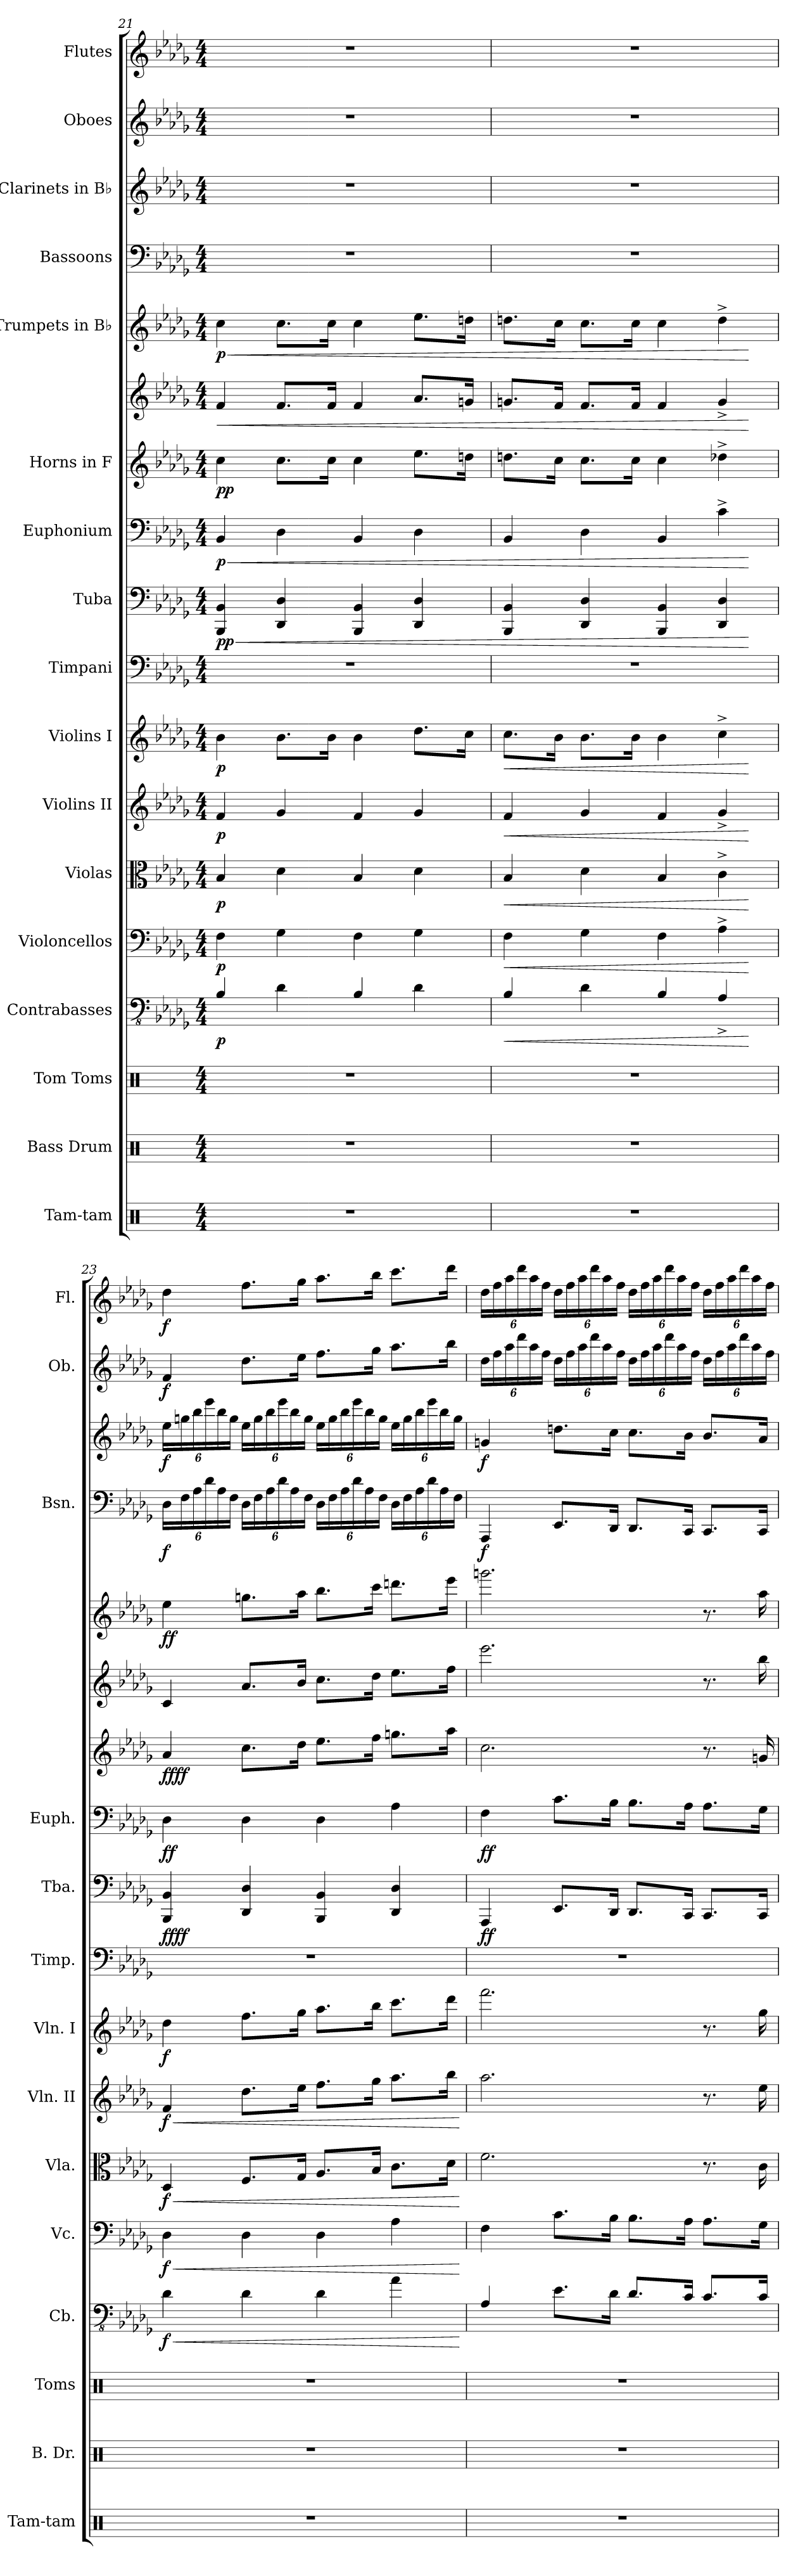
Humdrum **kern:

**kern	**kern	**kern	**kern	**dynam	**kern	**dynam	**kern	**dynam	**kern	**dynam	**kern	**dynam	**kern	**kern	**dynam	**kern	**dynam	**kern	**kern	**dynam	**kern	**dynam	**kern	**dynam	**kern	**dynam	**kern	**dynam	**kern	**dynam
*part17	*part16	*part15	*part14	*part14	*part13	*part13	*part12	*part12	*part11	*part11	*part10	*part10	*part9	*part8	*part8	*part7	*part7	*part6	*part6	*part6	*part5	*part5	*part4	*part4	*part3	*part3	*part2	*part2	*part1	*part1
*staff18	*staff17	*staff16	*staff15	*staff15	*staff14	*staff14	*staff13	*staff13	*staff12	*staff12	*staff11	*staff11	*staff10	*staff9	*staff9	*staff8	*staff8	*staff7	*staff6	*staff6/7	*staff5	*staff5	*staff4	*staff4	*staff3	*staff3	*staff2	*staff2	*staff1	*staff1
*I"Tam-tam	*I"Bass Drum	*I"Tom Toms	*I"Contrabasses	*	*I"Violoncellos	*	*I"Violas	*	*I"Violins II	*	*I"Violins I	*	*I"Timpani	*I"Tuba	*	*I"Euphonium	*	*I"Horns in F	*	*	*I"Trumpets in B♭	*	*I"Bassoons	*	*I"Clarinets in B♭	*	*I"Oboes	*	*I"Flutes	*
*I'Tam-tam	*I'B. Dr.	*I'Toms	*I'Cb.	*	*I'Vc.	*	*I'Vla.	*	*I'Vln. II	*	*I'Vln. I	*	*I'Timp.	*I'Tba.	*	*I'Euph.	*	*	*	*	*	*	*I'Bsn.	*	*	*	*I'Ob.	*	*I'Fl.	*
*clefX	*clefX	*clefX	*clefFv4	*	*clefF4	*	*clefC3	*	*clefG2	*	*clefG2	*	*clefF4	*clefF4	*	*clefF4	*	*clefG2	*clefG2	*	*clefG2	*	*clefF4	*	*clefG2	*	*clefG2	*	*clefG2	*
*	*	*	*ITrd7c12	*	*	*	*	*	*	*	*	*	*	*	*	*	*	*ITrd4c7	*ITrd4c7	*	*ITrd1c2	*	*	*	*ITrd1c2	*	*	*	*	*
*k[]	*k[]	*k[]	*k[b-e-a-d-g-]	*	*k[b-e-a-d-g-]	*	*k[b-e-a-d-g-]	*	*k[b-e-a-d-g-]	*	*k[b-e-a-d-g-]	*	*k[b-e-a-d-g-]	*k[b-e-a-d-g-]	*	*k[b-e-a-d-g-]	*	*k[b-e-a-d-g-c-]	*k[b-e-a-d-g-c-]	*	*k[b-e-a-d-g-c-f-]	*	*k[b-e-a-d-g-]	*	*k[b-e-a-d-g-c-f-]	*	*k[b-e-a-d-g-]	*	*k[b-e-a-d-g-]	*
*M4/4	*M4/4	*M4/4	*M4/4	*	*M4/4	*	*M4/4	*	*M4/4	*	*M4/4	*	*M4/4	*M4/4	*	*M4/4	*	*M4/4	*M4/4	*	*M4/4	*	*M4/4	*	*M4/4	*	*M4/4	*	*M4/4	*
=21	=21	=21	=21	=21	=21	=21	=21	=21	=21	=21	=21	=21	=21	=21	=21	=21	=21	=21	=21	=21	=21	=21	=21	=21	=21	=21	=21	=21	=21	=21
!	!	!	!	!LO:DY:b	!	!LO:DY:b	!	!LO:DY:b	!	!LO:DY:b	!	!LO:DY:b	!	!	!LO:HP:b	!	!LO:HP:b	!	!	!LO:HP:b	!	!LO:HP:b	!	!	!	!	!	!	!	!
!	!	!	!	!	!	!	!	!	!	!	!	!	!	!	!LO:DY:n=1:b	!	!	!	!	!	!	!	!	!	!	!	!	!	!	!
!	!	!	!	!	!	!	!	!	!	!	!	!	!	!	!LO:DY:n=2:b	!	!LO:DY:n=1:b	!	!	!LO:DY:n=1:b=2	!	!	!	!	!	!	!	!	!	!
!	!	!	!	!	!	!	!	!	!	!	!	!	!	!	!	!	!	!	!	!LO:DY:n=2:b	!	!LO:DY:n=1:b	!	!	!	!	!	!	!	!
1r	1r	1r	4BBB-/	p	4F\	p	4B-/	p	4f/	p	4b-\	p	1r	4BBB-/ 4BB-/	< p p	4BB-/	< p	4f\	4B-/	< p p	4b-\	< p	1r	.	1r	.	1r	.	1r	.
.	.	.	4DD-\	.	4G-\	.	4d-\	.	4g-/	.	8.b-\L	.	.	4DD-/ 4D-/	.	4D-\	.	8.f\L	8.B-/L	.	8.b-\L	.	.	.	.	.	.	.	.	.
.	.	.	.	.	.	.	.	.	.	.	16b-\Jk	.	.	.	.	.	.	16f\Jk	16B-/Jk	.	16b-\Jk	.	.	.	.	.	.	.	.	.
.	.	.	4BBB-/	.	4F\	.	4B-/	.	4f/	.	4b-\	.	.	4BBB-/ 4BB-/	.	4BB-/	.	4f\	4B-/	.	4b-\	.	.	.	.	.	.	.	.	.
.	.	.	4DD-\	.	4G-\	.	4d-\	.	4g-/	.	8.dd-\L	.	.	4DD-/ 4D-/	.	4D-\	.	8.a-\L	8.d-/L	.	8.dd-\L	.	.	.	.	.	.	.	.	.
.	.	.	.	.	.	.	.	.	.	.	16cc\Jk	.	.	.	.	.	.	16gn\Jk	16cn/Jk	.	16ccn\Jk	.	.	.	.	.	.	.	.	.
=22	=22	=22	=22	=22	=22	=22	=22	=22	=22	=22	=22	=22	=22	=22	=22	=22	=22	=22	=22	=22	=22	=22	=22	=22	=22	=22	=22	=22	=22	=22
!	!	!	!	!LO:HP:b	!	!LO:HP:b	!	!LO:HP:b	!	!LO:HP:b	!	!LO:HP:b	!	!	!	!	!	!	!	!	!	!	!	!	!	!	!	!	!	!
1r	1r	1r	4BBB-/	<	4F\	<	4B-/	<	4f/	<	8.cc\L	<	1r	4BBB-/ 4BB-/	.	4BB-/	.	8.gn\L	8.cn/L	.	8.ccn\L	.	1r	.	1r	.	1r	.	1r	.
.	.	.	.	.	.	.	.	.	.	.	16b-\Jk	.	.	.	.	.	.	16f\Jk	16B-/Jk	.	16b-\Jk	.	.	.	.	.	.	.	.	.
.	.	.	4DD-\	.	4G-\	.	4d-\	.	4g-/	.	8.b-\L	.	.	4DD-/ 4D-/	.	4D-\	.	8.f\L	8.B-/L	.	8.b-\L	.	.	.	.	.	.	.	.	.
.	.	.	.	.	.	.	.	.	.	.	16b-\Jk	.	.	.	.	.	.	16f\Jk	16B-/Jk	.	16b-\Jk	.	.	.	.	.	.	.	.	.
.	.	.	4BBB-/	.	4F\	.	4B-/	.	4f/	.	4b-\	.	.	4BBB-/ 4BB-/	.	4BB-/	.	4f\	4B-/	.	4b-\	.	.	.	.	.	.	.	.	.
.	.	.	4AAA-^/	.	4A-^\	.	4c^\	.	4g-^/	.	4cc^\	.	.	4DD-/ 4D-/	.	4c^\	.	4g-X^\	4c^/	.	4cc^\	.	.	.	.	.	.	.	.	.
.	.	.	.	[	.	[	.	[	.	[	.	[	.	.	[	.	[	.	.	[	.	[	.	.	.	.	.	.	.	.
!!LO:PB:g=z
=23	=23	=23	=23	=23	=23	=23	=23	=23	=23	=23	=23	=23	=23	=23	=23	=23	=23	=23	=23	=23	=23	=23	=23	=23	=23	=23	=23	=23	=23	=23
!	!	!	!	!LO:HP:b	!	!LO:HP:b	!	!LO:HP:b	!	!LO:HP:b	!	!	!	!	!	!	!	!	!	!	!	!	!	!	!	!	!	!	!	!
*	*	*	*	*	*	*	*	*	*	*	*	*	*	*	*	*	*	*	*	*	*	*	*Xbrackettup	*	*Xbrackettup	*	*	*	*	*
!	!	!	!	!LO:DY:n=1:b	!	!LO:DY:n=1:b	!	!LO:DY:n=1:b	!	!LO:DY:n=1:b	!	!LO:DY:b	!	!	!LO:DY:b	!	!	!	!	!	!	!	!	!	!	!	!	!	!	!
!	!	!	!	!	!	!	!	!	!	!	!	!	!	!	!LO:DY:n=1:b	!	!LO:DY:b	!	!	!LO:DY:b=2	!	!	!	!	!	!	!	!	!	!
!	!	!	!	!	!	!	!	!	!	!	!	!	!	!	!	!	!	!	!	!LO:DY:n=1:b	!	!LO:DY:b	!	!LO:DY:b	!	!LO:DY:b	!	!LO:DY:b	!	!LO:DY:b
1r	1r	1r	4DD-\	< f	4D-\	< f	4D-/	< f	4f/	< f	4dd-\	f	1r	4BBB-/ 4BB-/	ff ff	4D-\	ff	4d-/	4F/	ff ff	4dd-\	ff	24D-\LL	f	24dd-\LL	f	4f/	f	4dd-\	f
.	.	.	.	.	.	.	.	.	.	.	.	.	.	.	.	.	.	.	.	.	.	.	24F\	.	24ffn\	.	.	.	.	.
.	.	.	.	.	.	.	.	.	.	.	.	.	.	.	.	.	.	.	.	.	.	.	24A-\	.	24aa-\	.	.	.	.	.
.	.	.	.	.	.	.	.	.	.	.	.	.	.	.	.	.	.	.	.	.	.	.	24d-\	.	24ddd-\	.	.	.	.	.
.	.	.	.	.	.	.	.	.	.	.	.	.	.	.	.	.	.	.	.	.	.	.	24A-\	.	24aa-\	.	.	.	.	.
.	.	.	.	.	.	.	.	.	.	.	.	.	.	.	.	.	.	.	.	.	.	.	24F\JJ	.	24ff\JJ	.	.	.	.	.
.	.	.	4DD-\	.	4D-\	.	8.F/L	.	8.dd-\L	.	8.ff\L	.	.	4DD-/ 4D-/	.	4D-\	.	8.f\L	8.d-/L	.	8.ffn\L	.	24D-\LL	.	24dd-\LL	.	8.dd-\L	.	8.ff\L	.
.	.	.	.	.	.	.	.	.	.	.	.	.	.	.	.	.	.	.	.	.	.	.	24F\	.	24ff\	.	.	.	.	.
.	.	.	.	.	.	.	.	.	.	.	.	.	.	.	.	.	.	.	.	.	.	.	24A-\	.	24aa-\	.	.	.	.	.
.	.	.	.	.	.	.	.	.	.	.	.	.	.	.	.	.	.	.	.	.	.	.	24d-\	.	24ddd-\	.	.	.	.	.
.	.	.	.	.	.	.	.	.	.	.	.	.	.	.	.	.	.	.	.	.	.	.	24A-\	.	24aa-\	.	.	.	.	.
.	.	.	.	.	.	.	16G-/Jk	.	16ee-\Jk	.	16gg-\Jk	.	.	.	.	.	.	16g-\Jk	16e-/Jk	.	16gg-\Jk	.	.	.	.	.	16ee-\Jk	.	16gg-\Jk	.
.	.	.	.	.	.	.	.	.	.	.	.	.	.	.	.	.	.	.	.	.	.	.	24F\JJ	.	24ff\JJ	.	.	.	.	.
.	.	.	4DD-\	.	4D-\	.	8.A-/L	.	8.ff\L	.	8.aa-\L	.	.	4BBB-/ 4BB-/	.	4D-\	.	8.a-\L	8.f\L	.	8.aa-\L	.	24D-\LL	.	24dd-\LL	.	8.ff\L	.	8.aa-\L	.
.	.	.	.	.	.	.	.	.	.	.	.	.	.	.	.	.	.	.	.	.	.	.	24F\	.	24ff\	.	.	.	.	.
.	.	.	.	.	.	.	.	.	.	.	.	.	.	.	.	.	.	.	.	.	.	.	24A-\	.	24aa-\	.	.	.	.	.
.	.	.	.	.	.	.	.	.	.	.	.	.	.	.	.	.	.	.	.	.	.	.	24d-\	.	24ddd-\	.	.	.	.	.
.	.	.	.	.	.	.	.	.	.	.	.	.	.	.	.	.	.	.	.	.	.	.	24A-\	.	24aa-\	.	.	.	.	.
.	.	.	.	.	.	.	16B-/Jk	.	16gg-\Jk	.	16bb-\Jk	.	.	.	.	.	.	16b-\Jk	16g-\Jk	.	16bb-\Jk	.	.	.	.	.	16gg-\Jk	.	16bb-\Jk	.
.	.	.	.	.	.	.	.	.	.	.	.	.	.	.	.	.	.	.	.	.	.	.	24F\JJ	.	24ff\JJ	.	.	.	.	.
.	.	.	4AA-\	.	4A-\	.	8.c\L	.	8.aa-\L	.	8.ccc\L	.	.	4DD-/ 4D-/	.	4A-\	.	8.ccn\L	8.a-\L	.	8.cccn\L	.	24D-\LL	.	24dd-\LL	.	8.aa-\L	.	8.ccc\L	.
.	.	.	.	.	.	.	.	.	.	.	.	.	.	.	.	.	.	.	.	.	.	.	24F\	.	24ff\	.	.	.	.	.
.	.	.	.	.	.	.	.	.	.	.	.	.	.	.	.	.	.	.	.	.	.	.	24A-\	.	24aa-\	.	.	.	.	.
.	.	.	.	.	.	.	.	.	.	.	.	.	.	.	.	.	.	.	.	.	.	.	24d-\	.	24ddd-\	.	.	.	.	.
.	.	.	.	.	.	.	.	.	.	.	.	.	.	.	.	.	.	.	.	.	.	.	24A-\	.	24aa-\	.	.	.	.	.
.	.	.	.	.	.	.	16d-\Jk	.	16bb-\Jk	.	16ddd-\Jk	.	.	.	.	.	.	16dd-\Jk	16b-\Jk	.	16ddd-\Jk	.	.	.	.	.	16bb-\Jk	.	16ddd-\Jk	.
.	.	.	.	.	.	.	.	.	.	.	.	.	.	.	.	.	.	.	.	.	.	.	24F\JJ	.	24ff\JJ	.	.	.	.	.
.	.	.	.	[	.	[	.	[	.	[	.	.	.	.	.	.	.	.	.	.	.	.	.	.	.	.	.	.	.	.
!!LO:PB:g=z
=24	=24	=24	=24	=24	=24	=24	=24	=24	=24	=24	=24	=24	=24	=24	=24	=24	=24	=24	=24	=24	=24	=24	=24	=24	=24	=24	=24	=24	=24	=24
*	*	*	*	*	*	*	*	*	*	*	*	*	*	*	*	*	*	*	*	*	*	*	*	*	*	*	*Xbrackettup	*	*Xbrackettup	*
!	!	!	!	!	!	!	!	!	!	!	!	!	!	!	!LO:DY:b	!	!LO:DY:b	!	!	!	!	!	!	!LO:DY:b	!	!LO:DY:b	!	!	!	!
1r	1r	1r	4AAA-/	.	4F\	.	2.f\	.	2.aa-\	.	2.fff\	.	1r	4AAA-/	ff	4F\	ff	2.f\	2.aa-\	.	2.fffn\	.	4AAA-/	f	4fn/	f	24dd-\LL	.	24dd-\LL	.
.	.	.	.	.	.	.	.	.	.	.	.	.	.	.	.	.	.	.	.	.	.	.	.	.	.	.	24ff\	.	24ff\	.
.	.	.	.	.	.	.	.	.	.	.	.	.	.	.	.	.	.	.	.	.	.	.	.	.	.	.	24aa-\	.	24aa-\	.
.	.	.	.	.	.	.	.	.	.	.	.	.	.	.	.	.	.	.	.	.	.	.	.	.	.	.	24ddd-\	.	24ddd-\	.
.	.	.	.	.	.	.	.	.	.	.	.	.	.	.	.	.	.	.	.	.	.	.	.	.	.	.	24aa-\	.	24aa-\	.
.	.	.	.	.	.	.	.	.	.	.	.	.	.	.	.	.	.	.	.	.	.	.	.	.	.	.	24ff\JJ	.	24ff\JJ	.
.	.	.	8.EE-\L	.	8.c\L	.	.	.	.	.	.	.	.	8.EE-/L	.	8.c\L	.	.	.	.	.	.	8.EE-/L	.	8.ccn\L	.	24dd-\LL	.	24dd-\LL	.
.	.	.	.	.	.	.	.	.	.	.	.	.	.	.	.	.	.	.	.	.	.	.	.	.	.	.	24ff\	.	24ff\	.
.	.	.	.	.	.	.	.	.	.	.	.	.	.	.	.	.	.	.	.	.	.	.	.	.	.	.	24aa-\	.	24aa-\	.
.	.	.	.	.	.	.	.	.	.	.	.	.	.	.	.	.	.	.	.	.	.	.	.	.	.	.	24ddd-\	.	24ddd-\	.
.	.	.	.	.	.	.	.	.	.	.	.	.	.	.	.	.	.	.	.	.	.	.	.	.	.	.	24aa-\	.	24aa-\	.
.	.	.	16DD-\Jk	.	16B-\Jk	.	.	.	.	.	.	.	.	16DD-/Jk	.	16B-\Jk	.	.	.	.	.	.	16DD-/Jk	.	16b-\Jk	.	.	.	.	.
.	.	.	.	.	.	.	.	.	.	.	.	.	.	.	.	.	.	.	.	.	.	.	.	.	.	.	24ff\JJ	.	24ff\JJ	.
.	.	.	8.DD-/L	.	8.B-\L	.	.	.	.	.	.	.	.	8.DD-/L	.	8.B-\L	.	.	.	.	.	.	8.DD-/L	.	8.b-\L	.	24dd-\LL	.	24dd-\LL	.
.	.	.	.	.	.	.	.	.	.	.	.	.	.	.	.	.	.	.	.	.	.	.	.	.	.	.	24ff\	.	24ff\	.
.	.	.	.	.	.	.	.	.	.	.	.	.	.	.	.	.	.	.	.	.	.	.	.	.	.	.	24aa-\	.	24aa-\	.
.	.	.	.	.	.	.	.	.	.	.	.	.	.	.	.	.	.	.	.	.	.	.	.	.	.	.	24ddd-\	.	24ddd-\	.
.	.	.	.	.	.	.	.	.	.	.	.	.	.	.	.	.	.	.	.	.	.	.	.	.	.	.	24aa-\	.	24aa-\	.
.	.	.	16CC/Jk	.	16A-\Jk	.	.	.	.	.	.	.	.	16CC/Jk	.	16A-\Jk	.	.	.	.	.	.	16CC/Jk	.	16a-\Jk	.	.	.	.	.
.	.	.	.	.	.	.	.	.	.	.	.	.	.	.	.	.	.	.	.	.	.	.	.	.	.	.	24ff\JJ	.	24ff\JJ	.
.	.	.	8.CC/L	.	8.A-\L	.	8.r	.	8.r	.	8.r	.	.	8.CC/L	.	8.A-\L	.	8.r	8.r	.	8.r	.	8.CC/L	.	8.a-/L	.	24dd-\LL	.	24dd-\LL	.
.	.	.	.	.	.	.	.	.	.	.	.	.	.	.	.	.	.	.	.	.	.	.	.	.	.	.	24ff\	.	24ff\	.
.	.	.	.	.	.	.	.	.	.	.	.	.	.	.	.	.	.	.	.	.	.	.	.	.	.	.	24aa-\	.	24aa-\	.
.	.	.	.	.	.	.	.	.	.	.	.	.	.	.	.	.	.	.	.	.	.	.	.	.	.	.	24ddd-\	.	24ddd-\	.
.	.	.	.	.	.	.	.	.	.	.	.	.	.	.	.	.	.	.	.	.	.	.	.	.	.	.	24aa-\	.	24aa-\	.
.	.	.	16CC/Jk	.	16G-\Jk	.	16c\	.	16ee-\	.	16gg-\	.	.	16CC/Jk	.	16G-\Jk	.	16cn/	16ee-\	.	16gg-\	.	16CC/Jk	.	16g-/Jk	.	.	.	.	.
.	.	.	.	.	.	.	.	.	.	.	.	.	.	.	.	.	.	.	.	.	.	.	.	.	.	.	24ff\JJ	.	24ff\JJ	.
=	=	=	=	=	=	=	=	=	=	=	=	=	=	=	=	=	=	=	=	=	=	=	=	=	=	=	=	=	=	=
*-	*-	*-	*-	*-	*-	*-	*-	*-	*-	*-	*-	*-	*-	*-	*-	*-	*-	*-	*-	*-	*-	*-	*-	*-	*-	*-	*-	*-	*-	*-
